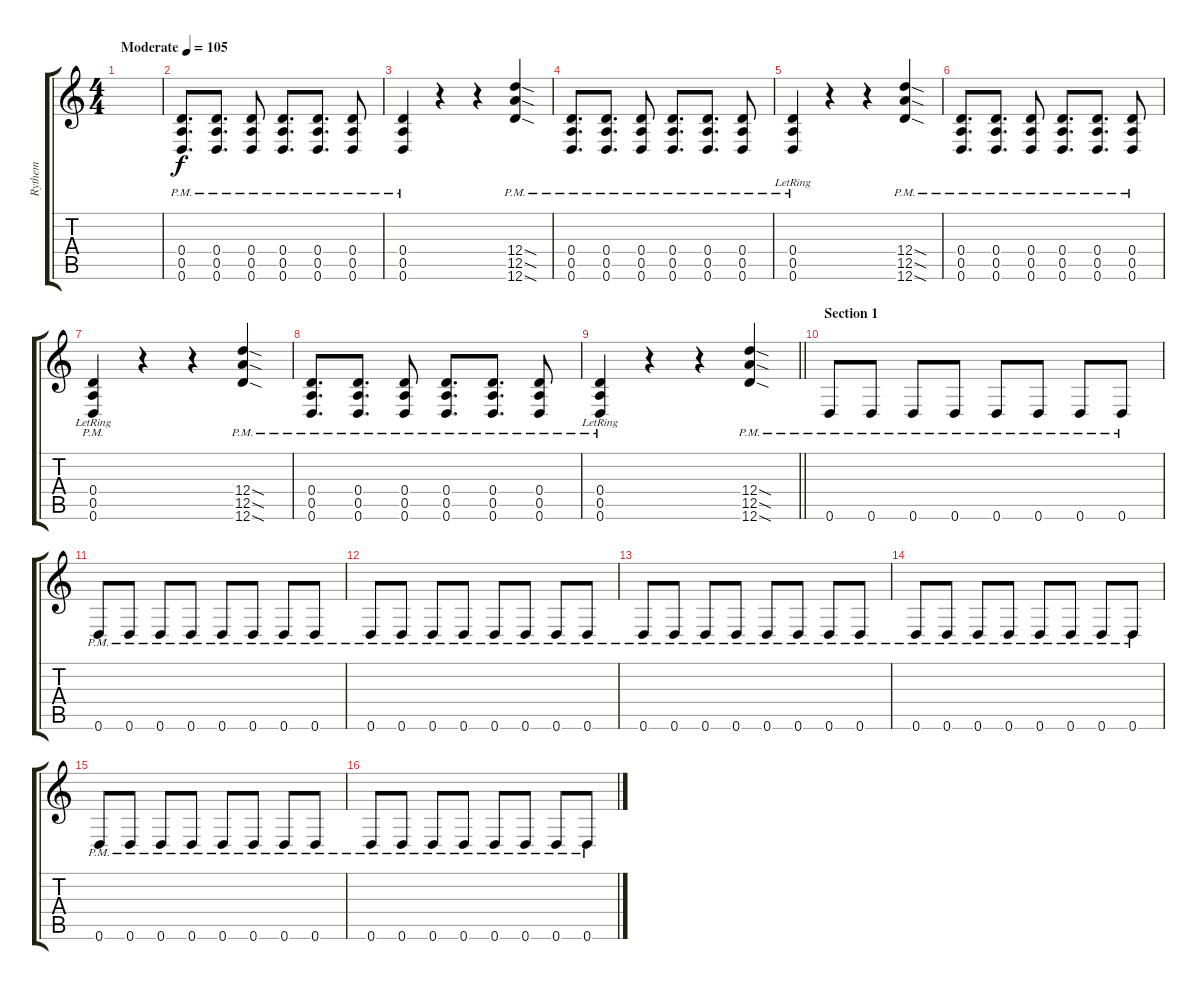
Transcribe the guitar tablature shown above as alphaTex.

\track ("Rythem" "Rythem") {instrument distortionguitar}
\staff {score tabs}
\tuning (E4 B3 G3 D3 A2 D2) {hide}
\ts (4 4)
\tempo (105 "Moderate")
\clef g2
\ks c
|
(0.4{pm} 0.5{pm} 0.6{pm}).8{d} (0.4{pm} 0.5{pm} 0.6{pm}).8{d} (0.4{pm} 0.5{pm} 0.6{pm}).8 (0.4{pm} 0.5{pm} 0.6{pm}).8{d} (0.4{pm} 0.5{pm} 0.6{pm}).8{d} (0.4{pm} 0.5{pm} 0.6{pm}).8 |
(0.4 0.5 0.6{pm}).4 r.4 r.4 (12.4{sod pm} 12.5{sod pm} 12.6{sod pm}).4 |
(0.4{pm} 0.5{pm} 0.6{pm}).8{d} (0.4{pm} 0.5{pm} 0.6{pm}).8{d} (0.4{pm} 0.5{pm} 0.6{pm}).8 (0.4{pm} 0.5{pm} 0.6{pm}).8{d} (0.4{pm} 0.5{pm} 0.6{pm}).8{d} (0.4{pm} 0.5{pm} 0.6{pm}).8 |
(0.4{pm} 0.5{pm lr} 0.6{pm}).4 r.4 r.4 (12.4{sod pm} 12.5{sod pm} 12.6{sod pm}).4 |
(0.4{pm} 0.5{pm} 0.6{pm}).8{d} (0.4{pm} 0.5{pm} 0.6{pm}).8{d} (0.4{pm} 0.5{pm} 0.6{pm}).8 (0.4{pm} 0.5{pm} 0.6{pm}).8{d} (0.4{pm} 0.5{pm} 0.6{pm}).8{d} (0.4{pm} 0.5{pm} 0.6{pm}).8 |
(0.4{pm} 0.5{pm} 0.6{pm lr}).4 r.4 r.4 (12.4{sod pm} 12.5{sod pm} 12.6{sod pm}).4 |
(0.4{pm} 0.5{pm} 0.6{pm}).8{d} (0.4{pm} 0.5{pm} 0.6{pm}).8{d} (0.4{pm} 0.5{pm} 0.6{pm}).8 (0.4{pm} 0.5{pm} 0.6{pm}).8{d} (0.4{pm} 0.5{pm} 0.6{pm}).8{d} (0.4{pm} 0.5{pm} 0.6{pm}).8 |
\barLineRight lightlight
(0.4{pm lr} 0.5{pm} 0.6{pm}).4 r.4 r.4 (12.4{sod pm} 12.5{sod pm} 12.6{sod pm}).4 |
\section ("" "Section 1")
0.6{pm}.8 0.6{pm}.8 0.6{pm}.8 0.6{pm}.8 0.6{pm}.8 0.6{pm}.8 0.6{pm}.8 0.6{pm}.8 |
0.6{pm}.8 0.6{pm}.8 0.6{pm}.8 0.6{pm}.8 0.6{pm}.8 0.6{pm}.8 0.6{pm}.8 0.6{pm}.8 |
0.6{pm}.8 0.6{pm}.8 0.6{pm}.8 0.6{pm}.8 0.6{pm}.8 0.6{pm}.8 0.6{pm}.8 0.6{pm}.8 |
0.6{pm}.8 0.6{pm}.8 0.6{pm}.8 0.6{pm}.8 0.6{pm}.8 0.6{pm}.8 0.6{pm}.8 0.6{pm}.8 |
0.6{pm}.8 0.6{pm}.8 0.6{pm}.8 0.6{pm}.8 0.6{pm}.8 0.6{pm}.8 0.6{pm}.8 0.6{pm}.8 |
0.6{pm}.8 0.6{pm}.8 0.6{pm}.8 0.6{pm}.8 0.6{pm}.8 0.6{pm}.8 0.6{pm}.8 0.6{pm}.8 |
0.6{pm}.8 0.6{pm}.8 0.6{pm}.8 0.6{pm}.8 0.6{pm}.8 0.6{pm}.8 0.6{pm}.8 0.6{pm}.8
